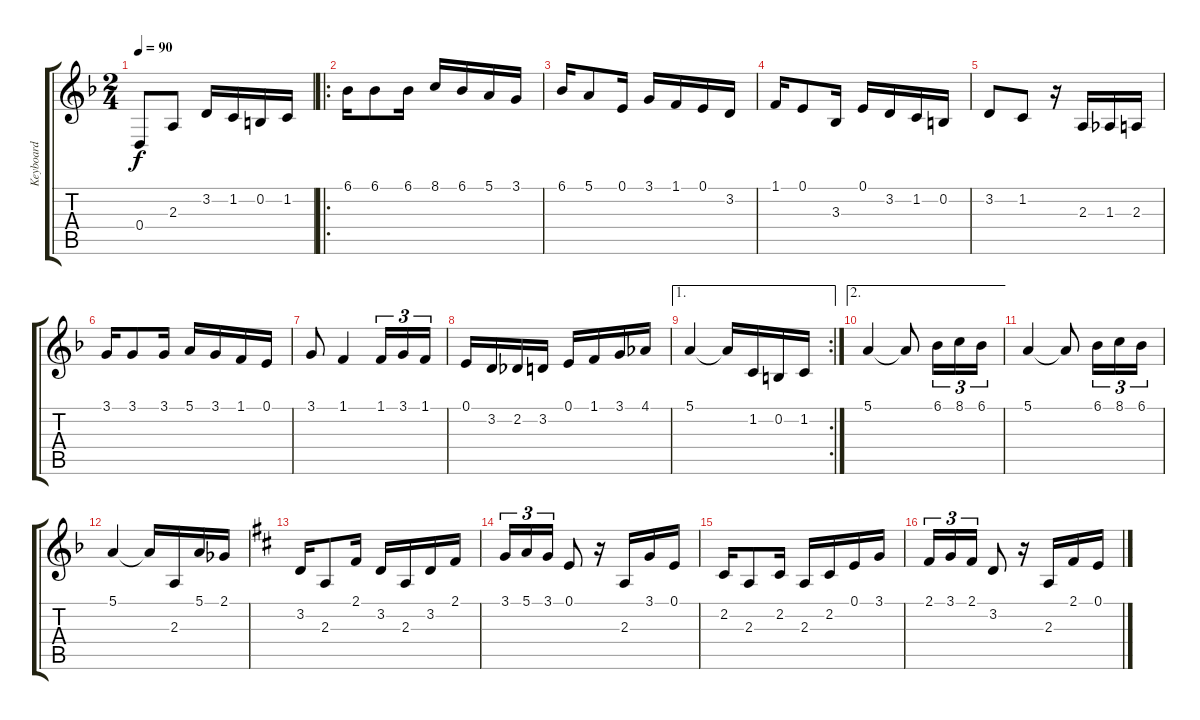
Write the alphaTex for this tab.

\track ("Keyboard" "Keyboard") {instrument acousticgrandpiano}
\staff {score tabs}
\tuning (E4 B3 G3 D3 A2 E2) {hide}
\ts (2 4)
\tempo 90
\clef g2
\ks f
0.4.8{dy f} 2.3.8 3.2.16 1.2.16 0.2.16 1.2.16 |
\ro
6.1.16 6.1.8 6.1.16 8.1.16 6.1.16 5.1.16 3.1.16 |
6.1.16 5.1.8 0.1.16 3.1.16 1.1.16 0.1.16 3.2.16 |
1.1.16 0.1.8 3.3.16 0.1.16 3.2.16 1.2.16 0.2.16 |
3.2.8 1.2.8 r.16 2.3.16 1.3.16 2.3.16 |
3.1.16 3.1.8 3.1.16 5.1.16 3.1.16 1.1.16 0.1.16 |
3.1.8 1.1.4 1.1.16{tu (3 2)} 3.1.16{tu (3 2)} 1.1.16{tu (3 2)} |
0.1.16 3.2.16 2.2.16 3.2.16 0.1.16 1.1.16 3.1.16 4.1.16 |
\ae 1
\rc 2
5.1.4 5.1{t}.16 1.2.16 0.2.16 1.2.16 |
\ae 2
5.1.4 5.1{t}.8 6.1.16{tu (3 2)} 8.1.16{tu (3 2)} 6.1.16{tu (3 2)} |
5.1.4 5.1{t}.8 6.1.16{tu (3 2)} 8.1.16{tu (3 2)} 6.1.16{tu (3 2)} |
5.1.4 5.1{t}.16 2.3.16 5.1.16 2.1.16 |
\ks d
3.2.16 2.3.8 2.1.16 3.2.16 2.3.16 3.2.16 2.1.16 |
3.1.16{tu (3 2)} 5.1.16{tu (3 2)} 3.1.16{tu (3 2)} 0.1.8 r.16 2.3.16 3.1.16 0.1.16 |
2.2.16 2.3.8 2.2.16 2.3.16 2.2.16 0.1.16 3.1.16 |
2.1.16{tu (3 2)} 3.1.16{tu (3 2)} 2.1.16{tu (3 2)} 3.2.8 r.16 2.3.16 2.1.16 0.1.16
